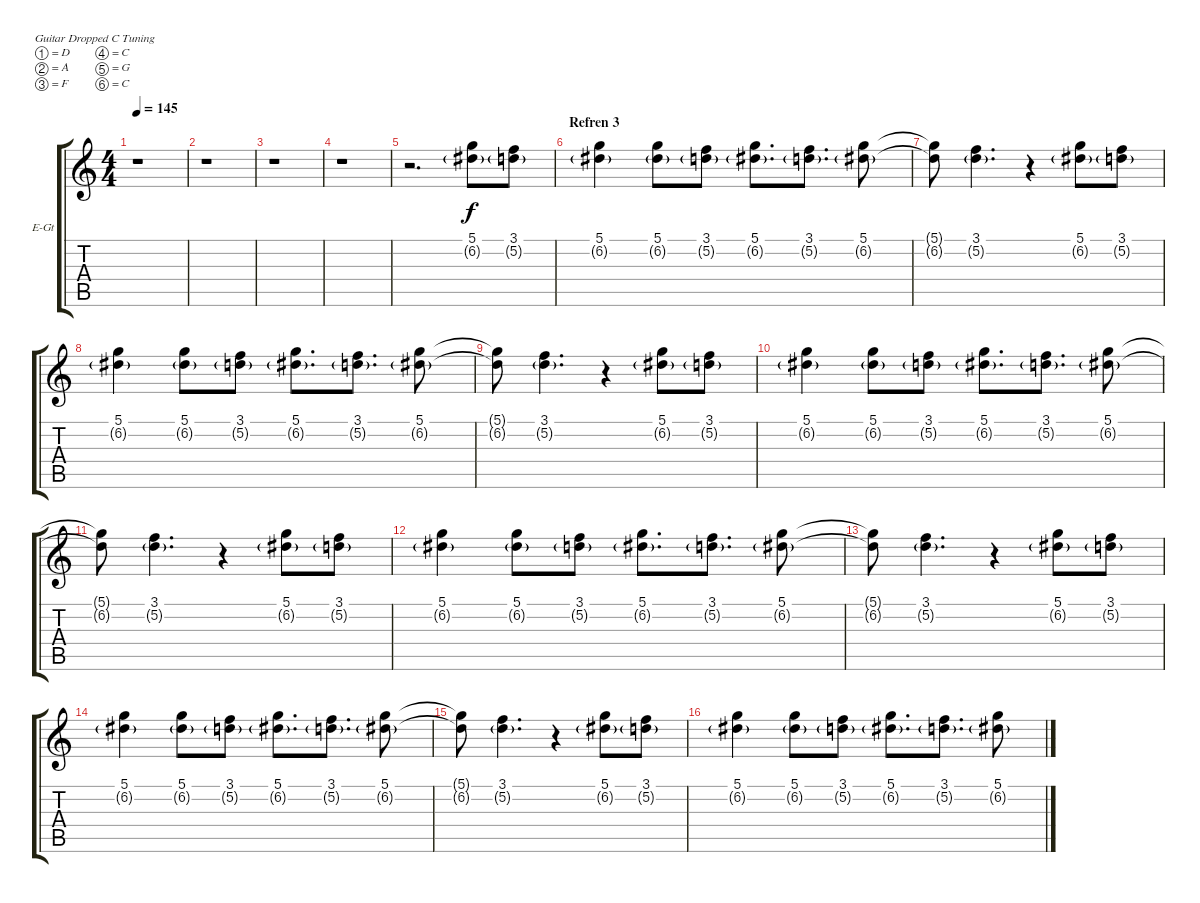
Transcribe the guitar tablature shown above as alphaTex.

\bracketExtendMode groupsimilarinstruments
\firstSystemTrackNameOrientation horizontal
\otherSystemsTrackNameOrientation horizontal
\track ("Chór 2" "E-Gt") {instrument distortionguitar}
\staff {score tabs}
\tuning (D4 A3 F3 C3 G2 C2)
\ts (4 4)
\tempo 145
\clef g2
\ks c
r.1{dy f} |
r.1 |
r.1 |
r.1 |
r.2{d} (5.1 6.2{g}).8 (3.1 5.2{g}).8 |
\section ("" "Refren 3")
(5.1 6.2{g}).4 (5.1 6.2{g}).8 (3.1 5.2{g}).8 (5.1 6.2{g}).8{d} (3.1 5.2{g}).8{d} (5.1 6.2{g}).8 |
(5.1{t} 6.2{t}).8 (3.1 5.2{g}).4{d} r.4 (5.1 6.2{g}).8 (3.1 5.2{g}).8 |
(5.1 6.2{g}).4 (5.1 6.2{g}).8 (3.1 5.2{g}).8 (5.1 6.2{g}).8{d} (3.1 5.2{g}).8{d} (5.1 6.2{g}).8 |
(5.1{t} 6.2{t}).8 (3.1 5.2{g}).4{d} r.4 (5.1 6.2{g}).8 (3.1 5.2{g}).8 |
(5.1 6.2{g}).4 (5.1 6.2{g}).8 (3.1 5.2{g}).8 (5.1 6.2{g}).8{d} (3.1 5.2{g}).8{d} (5.1 6.2{g}).8 |
(5.1{t} 6.2{t}).8 (3.1 5.2{g}).4{d} r.4 (5.1 6.2{g}).8 (3.1 5.2{g}).8 |
(5.1 6.2{g}).4 (5.1 6.2{g}).8 (3.1 5.2{g}).8 (5.1 6.2{g}).8{d} (3.1 5.2{g}).8{d} (5.1 6.2{g}).8 |
(5.1{t} 6.2{t}).8 (3.1 5.2{g}).4{d} r.4 (5.1 6.2{g}).8 (3.1 5.2{g}).8 |
(5.1 6.2{g}).4 (5.1 6.2{g}).8 (3.1 5.2{g}).8 (5.1 6.2{g}).8{d} (3.1 5.2{g}).8{d} (5.1 6.2{g}).8 |
(5.1{t} 6.2{t}).8 (3.1 5.2{g}).4{d} r.4 (5.1 6.2{g}).8 (3.1 5.2{g}).8 |
(5.1 6.2{g}).4 (5.1 6.2{g}).8 (3.1 5.2{g}).8 (5.1 6.2{g}).8{d} (3.1 5.2{g}).8{d} (5.1 6.2{g}).8
